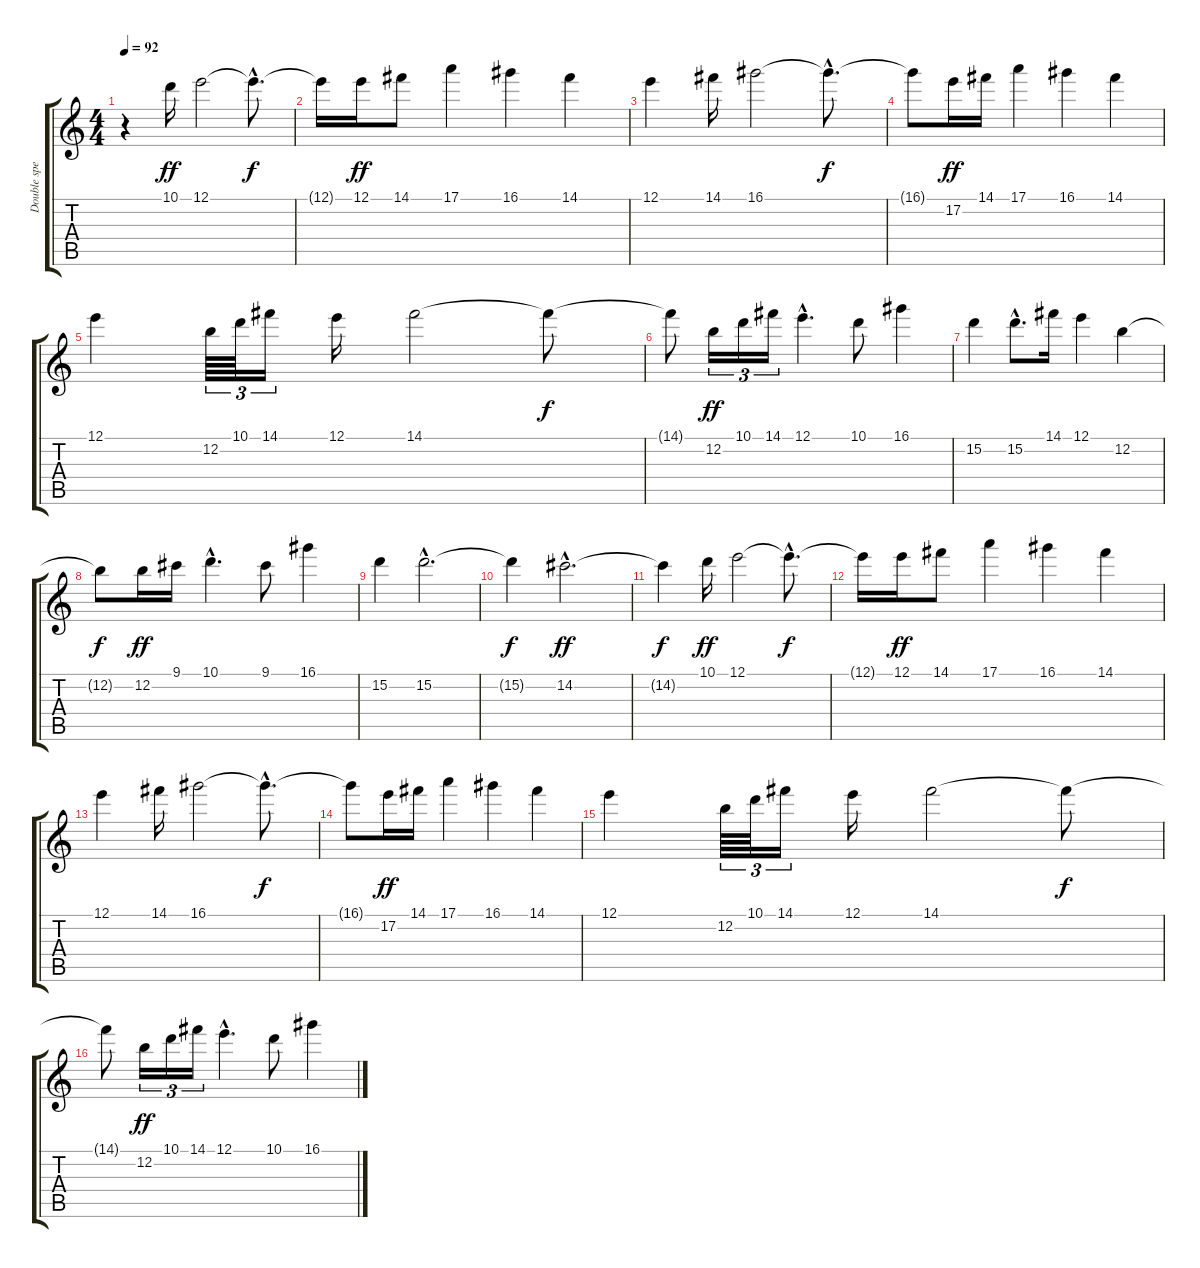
\track ("Double speed guitar" "Double spe") {instrument overdrivenguitar}
\staff {score tabs}
\tuning (E4 B3 G3 D3 A2 E2) {hide}
\ts (4 4)
\tempo 92
\clef g2
\ks c
r.4{dy ff} 10.1.16 12.1.2 12.1{hac t}.8{d dy f} |
12.1{t}.16 12.1.16{dy ff} 14.1.8 17.1.4 16.1.4 14.1.4 |
12.1.4 14.1.16 16.1.2 16.1{hac t}.8{d dy f} |
16.1{t}.8 17.2.16{dy ff} 14.1.16 17.1.4 16.1.4 14.1.4 |
12.1.4 12.2.64{tu (3 2)} 10.1.64{tu (3 2)} 14.1.16{tu (3 2)} 12.1.16 14.1.2 14.1{t}.8{dy f} |
14.1{t}.8 12.2.16{tu (3 2) dy ff} 10.1.16{tu (3 2)} 14.1.16{tu (3 2)} 12.1{hac}.4{d} 10.1.8 16.1.4 |
15.2.4 15.2{hac}.8{d} 14.1.16 12.1.4 12.2.4 |
12.2{t}.8{dy f} 12.2.16{dy ff} 9.1.16 10.1{hac}.4{d} 9.1.8 16.1.4 |
15.2.4 15.2{hac}.2{d} |
15.2{t}.4{dy f} 14.2{hac}.2{d dy ff} |
14.2{t}.4{dy f} 10.1.16{dy ff instrument distortionguitar} 12.1.2 12.1{hac t}.8{d dy f} |
12.1{t}.16 12.1.16{dy ff} 14.1.8 17.1.4 16.1.4 14.1.4 |
12.1.4 14.1.16 16.1.2 16.1{hac t}.8{d dy f} |
16.1{t}.8 17.2.16{dy ff} 14.1.16 17.1.4 16.1.4 14.1.4 |
12.1.4 12.2.64{tu (3 2)} 10.1.64{tu (3 2)} 14.1.16{tu (3 2)} 12.1.16 14.1.2 14.1{t}.8{dy f} |
14.1{t}.8 12.2.16{tu (3 2) dy ff} 10.1.16{tu (3 2)} 14.1.16{tu (3 2)} 12.1{hac}.4{d} 10.1.8 16.1.4
